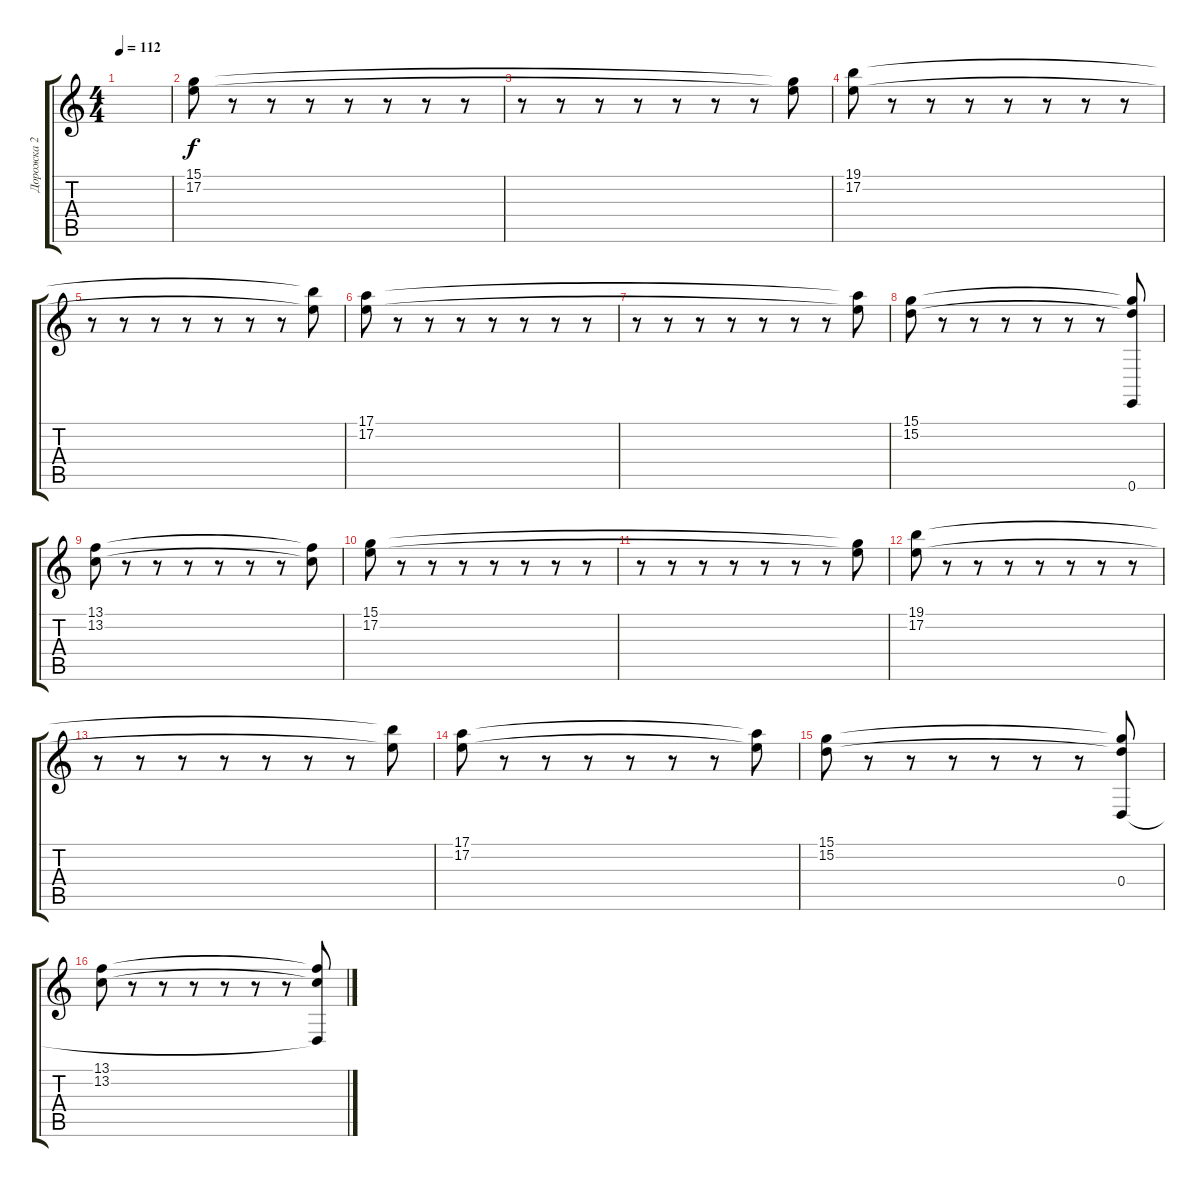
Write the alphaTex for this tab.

\track ("Дорожка 2" "Дорожка 2") {instrument percussiveorgan bank 1}
\staff {score tabs}
\tuning (E4 B3 G3 D3 A2 E2) {hide}
\ts (4 4)
\tempo 112
\clef g2
\ks c
|
(15.1 17.2).8 r.8 r.8 r.8 r.8 r.8 r.8 r.8 |
r.8 r.8 r.8 r.8 r.8 r.8 r.8 (15.1{t} 17.2{t}).8 |
(19.1 17.2).8 r.8 r.8 r.8 r.8 r.8 r.8 r.8 |
r.8 r.8 r.8 r.8 r.8 r.8 r.8 (19.1{t} 17.2{t}).8 |
(17.1 17.2).8 r.8 r.8 r.8 r.8 r.8 r.8 r.8 |
r.8 r.8 r.8 r.8 r.8 r.8 r.8 (17.1{t} 17.2{t}).8 |
(15.1 15.2).8 r.8 r.8 r.8 r.8 r.8 r.8 (15.1{t} 15.2{t} 0.6).8 |
(13.1 13.2).8 r.8 r.8 r.8 r.8 r.8 r.8 (13.1{t} 13.2{t}).8 |
(15.1 17.2).8 r.8 r.8 r.8 r.8 r.8 r.8 r.8 |
r.8 r.8 r.8 r.8 r.8 r.8 r.8 (15.1{t} 17.2{t}).8 |
(19.1 17.2).8 r.8 r.8 r.8 r.8 r.8 r.8 r.8 |
r.8 r.8 r.8 r.8 r.8 r.8 r.8 (19.1{t} 17.2{t}).8 |
(17.1 17.2).8 r.8 r.8 r.8 r.8 r.8 r.8 (17.1{t} 17.2{t}).8 |
(15.1 15.2).8 r.8 r.8 r.8 r.8 r.8 r.8 (15.1{t} 15.2{t} 0.4).8 |
(13.1 13.2).8 r.8 r.8 r.8 r.8 r.8 r.8 (13.1{t} 13.2{t} 0.4{t}).8
